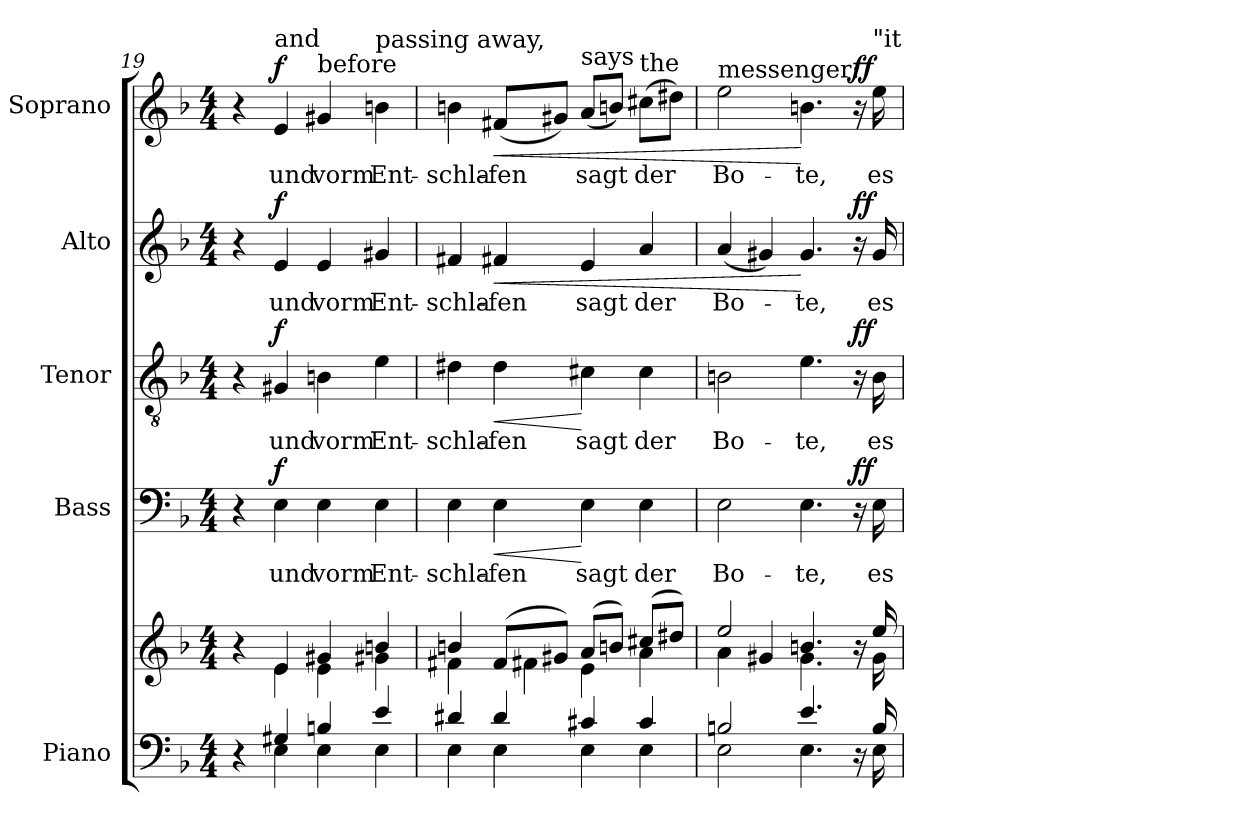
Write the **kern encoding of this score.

**kern	**kern	**kern	**text	**dynam	**kern	**text	**dynam	**kern	**text	**dynam	**kern	**text	**dynam
*part5	*part5	*part4	*part4	*part4	*part3	*part3	*part3	*part2	*part2	*part2	*part1	*part1	*part1
*staff6	*staff5	*staff4	*staff4	*staff4	*staff3	*staff3	*staff3	*staff2	*staff2	*staff2	*staff1	*staff1	*staff1
*I"Piano	*	*I"Bass	*	*	*I"Tenor	*	*	*I"Alto	*	*	*I"Soprano	*	*
*I'Pno.	*	*I'B.	*	*	*I'T.	*	*	*I'A.	*	*	*I'S.	*	*
*clefF4	*clefG2	*clefF4	*	*	*clefGv2	*	*	*clefG2	*	*	*clefG2	*	*
*	*	*	*	*	*ITrd7c12	*	*	*	*	*	*	*	*
*k[b-]	*k[b-]	*k[b-]	*	*	*k[b-]	*	*	*k[b-]	*	*	*k[b-]	*	*
*F:	*F:	*F:	*	*	*F:	*	*	*F:	*	*	*F:	*	*
*M4/4	*M4/4	*M4/4	*	*	*M4/4	*	*	*M4/4	*	*	*M4/4	*	*
=19	=19	=19	=19	=19	=19	=19	=19	=19	=19	=19	=19	=19	=19
*^	*^	*^	*	*	*	*	*	*^	*	*	*	*	*
4r	4ryy	4r	4ryy	4r	4ryy	.	.	4r	.	.	4r	4ryy	.	.	4r	.	.
!	!	!	!	!	!	!LO:LY:b:color=#000000	!	!	!	!	!	!	!	!	!	!	!
!	!	!	!	!	!	!	!	!	!LO:LY:b:color=#000000	!	!	!	!	!	!	!	!
!	!	!	!	!	!	!	!	!	!	!	!	!	!LO:LY:b:color=#000000	!	!	!	!
!	!	!	!	!	!	!	!	!	!	!	!	!	!	!	!LO:TX:a:t=and	!	!
!	!	!	!	!	!	!	!	!	!	!	!	!	!	!	!	!LO:LY:b:color=#000000	!
4G#Xi/	4Ei\	4ei/	4ei\	4Ei\	2.ryy	und	f	4GG#Xi/	und	f	4ei/	2.ryy	und	f	4ei/	und	f
!	!	!	!	!	!	!LO:LY:b:color=#000000	!	!	!	!	!	!	!	!	!	!	!
!	!	!	!	!	!	!	!	!	!LO:LY:b:color=#000000	!	!	!	!	!	!	!	!
!	!	!	!	!	!	!	!	!	!	!	!	!	!LO:LY:b:color=#000000	!	!	!	!
!	!	!	!	!	!	!	!	!	!	!	!	!	!	!	!LO:TX:a:t=before	!	!
!	!	!	!	!	!	!	!	!	!	!	!	!	!	!	!	!LO:LY:b:color=#000000	!
4Bni/	4Ei\	4g#Xi/	4ei\	4Ei\	.	vorm	.	4BBni\	vorm	.	4ei/	.	vorm	.	4g#Xi/	vorm	.
!	!	!	!	!	!	!LO:LY:b:color=#000000	!	!	!	!	!	!	!	!	!	!	!
!	!	!	!	!	!	!	!	!	!LO:LY:b:color=#000000	!	!	!	!	!	!	!	!
!	!	!	!	!	!	!	!	!	!	!	!	!	!LO:LY:b:color=#000000	!	!	!	!
!	!	!	!	!	!	!	!	!	!	!	!	!	!	!	!LO:TX:a:t=passing away,	!	!
!	!	!	!	!	!	!	!	!	!	!	!	!	!	!	!	!LO:LY:b:color=#000000	!
4ei/	4Ei\	4bni/	4g#Xi\	4Ei\	.	Ent-	.	4Ei\	Ent-	.	4g#Xi/	.	Ent-	.	4bni\	Ent-	.
*	*	*	*	*v	*v	*	*	*	*	*	*v	*v	*	*	*	*	*
=20	=20	=20	=20	=20	=20	=20	=20	=20	=20	=20	=20	=20	=20	=20	=20
!	!	!	!	!	!LO:LY:b:color=#000000	!	!	!	!	!	!	!	!	!	!
!	!	!	!	!	!	!	!	!LO:LY:b:color=#000000	!	!	!	!	!	!	!
!	!	!	!	!	!	!	!	!	!	!	!LO:LY:b:color=#000000	!	!	!	!
!	!	!	!	!	!	!	!	!	!	!	!	!	!	!LO:LY:b:color=#000000	!
4d#Xi/	4Ei\	4bni/	4f#Xi\	4Ei\	-schla-	.	4D#Xi\	-schla-	.	4f#Xi/	-schla-	.	4bni\	-schla-	.
!	!	!	!	!	!LO:LY:b:color=#000000	!LO:HP:b	!	!	!	!	!	!	!	!	!
!	!	!	!	!	!	!	!	!LO:LY:b:color=#000000	!LO:HP:b	!	!	!	!	!	!
!	!	!	!	!	!	!	!	!	!	!	!LO:LY:b:color=#000000	!LO:HP:b	!	!	!
!	!	!	!	!	!	!	!	!	!	!	!	!	!	!LO:LY:b:color=#000000	!LO:HP:b
4d#i/	4Ei\	(8f#i/L	4f#Xi\	4Ei\	-fen	<	4D#i\	-fen	<	4f#Xi/	-fen	<	(8f#i/L	-fen	<
.	.	8g#Xi/J)	.	.	.	.	.	.	.	.	.	.	8g#Xi/J)	.	.
!	!	!	!	!	!LO:LY:b:color=#000000	!	!	!	!	!	!	!	!	!	!
!	!	!	!	!	!	!	!	!LO:LY:b:color=#000000	!	!	!	!	!	!	!
!	!	!	!	!	!	!	!	!	!	!	!LO:LY:b:color=#000000	!	!	!	!
!	!	!	!	!	!	!	!	!	!	!	!	!	!LO:TX:a:t=says	!	!
!	!	!	!	!	!	!	!	!	!	!	!	!	!	!LO:LY:b:color=#000000	!
4c#Xi/	4Ei\	(8ai/L	4ei\	4Ei\	sagt	[	4C#Xi\	sagt	[	4ei/	sagt	.	(8ai/L	sagt	.
.	.	8bni/J)	.	.	.	.	.	.	.	.	.	.	8bni/J)	.	.
!	!	!	!	!	!LO:LY:b:color=#000000	!	!	!	!	!	!	!	!	!	!
!	!	!	!	!	!	!	!	!LO:LY:b:color=#000000	!	!	!	!	!	!	!
!	!	!	!	!	!	!	!	!	!	!	!LO:LY:b:color=#000000	!	!	!	!
!	!	!	!	!	!	!	!	!	!	!	!	!	!LO:TX:a:t=the	!	!
!	!	!	!	!	!	!	!	!	!	!	!	!	!	!LO:LY:b:color=#000000	!
4c#i/	4Ei\	(8cc#Xi/L	4ai\	4Ei\	der	.	4C#i\	der	.	4ai/	der	.	(8cc#Xi\L	der	.
.	.	8dd#Xi/J)	.	.	.	.	.	.	.	.	.	.	8dd#Xi\J)	.	.
=21	=21	=21	=21	=21	=21	=21	=21	=21	=21	=21	=21	=21	=21	=21	=21
!	!	!	!	!	!LO:LY:b:color=#000000	!	!	!	!	!	!	!	!	!	!
!	!	!	!	!	!	!	!	!LO:LY:b:color=#000000	!	!	!	!	!	!	!
!	!	!	!	!	!	!	!	!	!	!	!LO:LY:b:color=#000000	!	!	!	!
!	!	!	!	!	!	!	!	!	!	!	!	!	!LO:TX:a:t=messenger&colon;	!	!
!	!	!	!	!	!	!	!	!	!	!	!	!	!	!LO:LY:b:color=#000000	!
2Bni/	2Ei\	2eei/	4ai\	2Ei\	Bo-	.	2BBni\	Bo-	.	(4ai/	Bo-	.	2eei\	Bo-	.
.	.	.	4g#Xi/	.	.	.	.	.	.	4g#Xi/)	.	.	.	.	.
!	!	!	!	!	!LO:LY:b:color=#000000	!	!	!	!	!	!	!	!	!	!
!	!	!	!	!	!	!	!	!LO:LY:b:color=#000000	!	!	!	!	!	!	!
!	!	!	!	!	!	!	!	!	!	!	!LO:LY:b:color=#000000	!	!	!	!
!	!	!	!	!	!	!	!	!	!	!	!	!	!	!LO:LY:b:color=#000000	!
4.ei/	4.Ei\	4.bni/	4.g#i\	4.Ei\	-te,	.	4.Ei\	-te,	.	4.g#i/	-te,	[	4.bni\	-te,	[
16r	16ryy	16r	16ryy	16r	.	ff	16r	.	ff	16r	.	ff	16r	.	ff
!	!	!	!	!	!LO:LY:b:color=#000000	!	!	!	!	!	!	!	!	!	!
!	!	!	!	!	!	!	!	!LO:LY:b:color=#000000	!	!	!	!	!	!	!
!	!	!	!	!	!	!	!	!	!	!	!LO:LY:b:color=#000000	!	!	!	!
!	!	!	!	!	!	!	!	!	!	!	!	!	!LO:TX:a:t="it	!	!
!	!	!	!	!	!	!	!	!	!	!	!	!	!	!LO:LY:b:color=#000000	!
16Bi/	16Ei\	16eei/	16g#i\	16Ei\	es	.	16BBi\	es	.	16g#i/	es	.	16eei\	es	.
*v	*v	*	*	*	*	*	*	*	*	*	*	*	*	*	*
*	*v	*v	*	*	*	*	*	*	*	*	*	*	*	*
=	=	=	=	=	=	=	=	=	=	=	=	=	=
*-	*-	*-	*-	*-	*-	*-	*-	*-	*-	*-	*-	*-	*-
